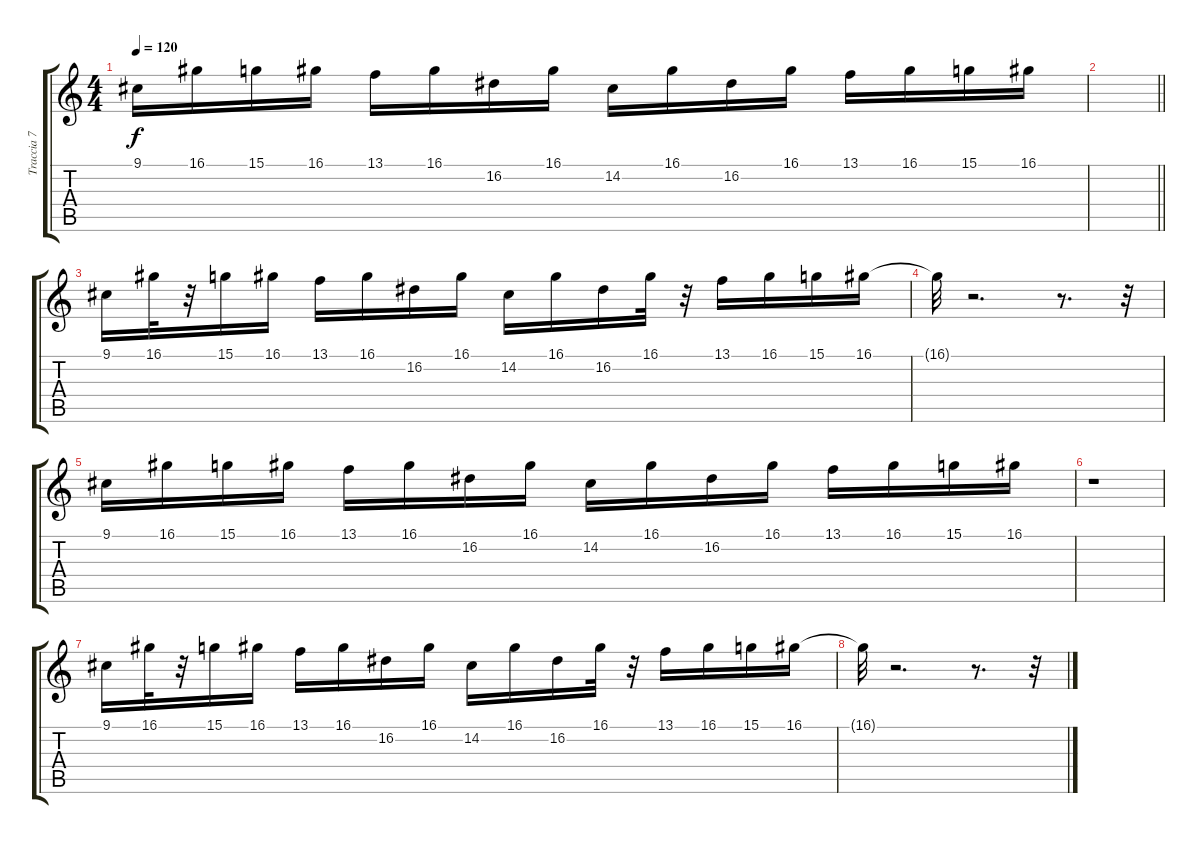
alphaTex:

\track ("Traccia 7" "Traccia 7") {instrument drawbarorgan}
\staff {score tabs}
\tuning (E4 B3 G3 D3 A2 E2) {hide}
\ts (4 4)
\tempo 120
\clef g2
\ks c
9.1.16{dy f} 16.1.16 15.1.16 16.1.16 13.1.16 16.1.16 16.2.16 16.1.16 14.2.16 16.1.16 16.2.16 16.1.16 13.1.16 16.1.16 15.1.16 16.1.16 |
\barLineRight lightlight
|
9.1.16 16.1.32 r.32 15.1.16 16.1.16 13.1.16 16.1.16 16.2.16 16.1.16 14.2.16 16.1.16 16.2.16 16.1.32 r.32 13.1.16 16.1.16 15.1.16 16.1.16 |
16.1{t}.32 r.2{d} r.8{d} r.32 |
9.1.16 16.1.16 15.1.16 16.1.16 13.1.16 16.1.16 16.2.16 16.1.16 14.2.16 16.1.16 16.2.16 16.1.16 13.1.16 16.1.16 15.1.16 16.1.16 |
r.1 |
9.1.16 16.1.32 r.32 15.1.16 16.1.16 13.1.16 16.1.16 16.2.16 16.1.16 14.2.16 16.1.16 16.2.16 16.1.32 r.32 13.1.16 16.1.16 15.1.16 16.1.16 |
16.1{t}.32 r.2{d} r.8{d} r.32
